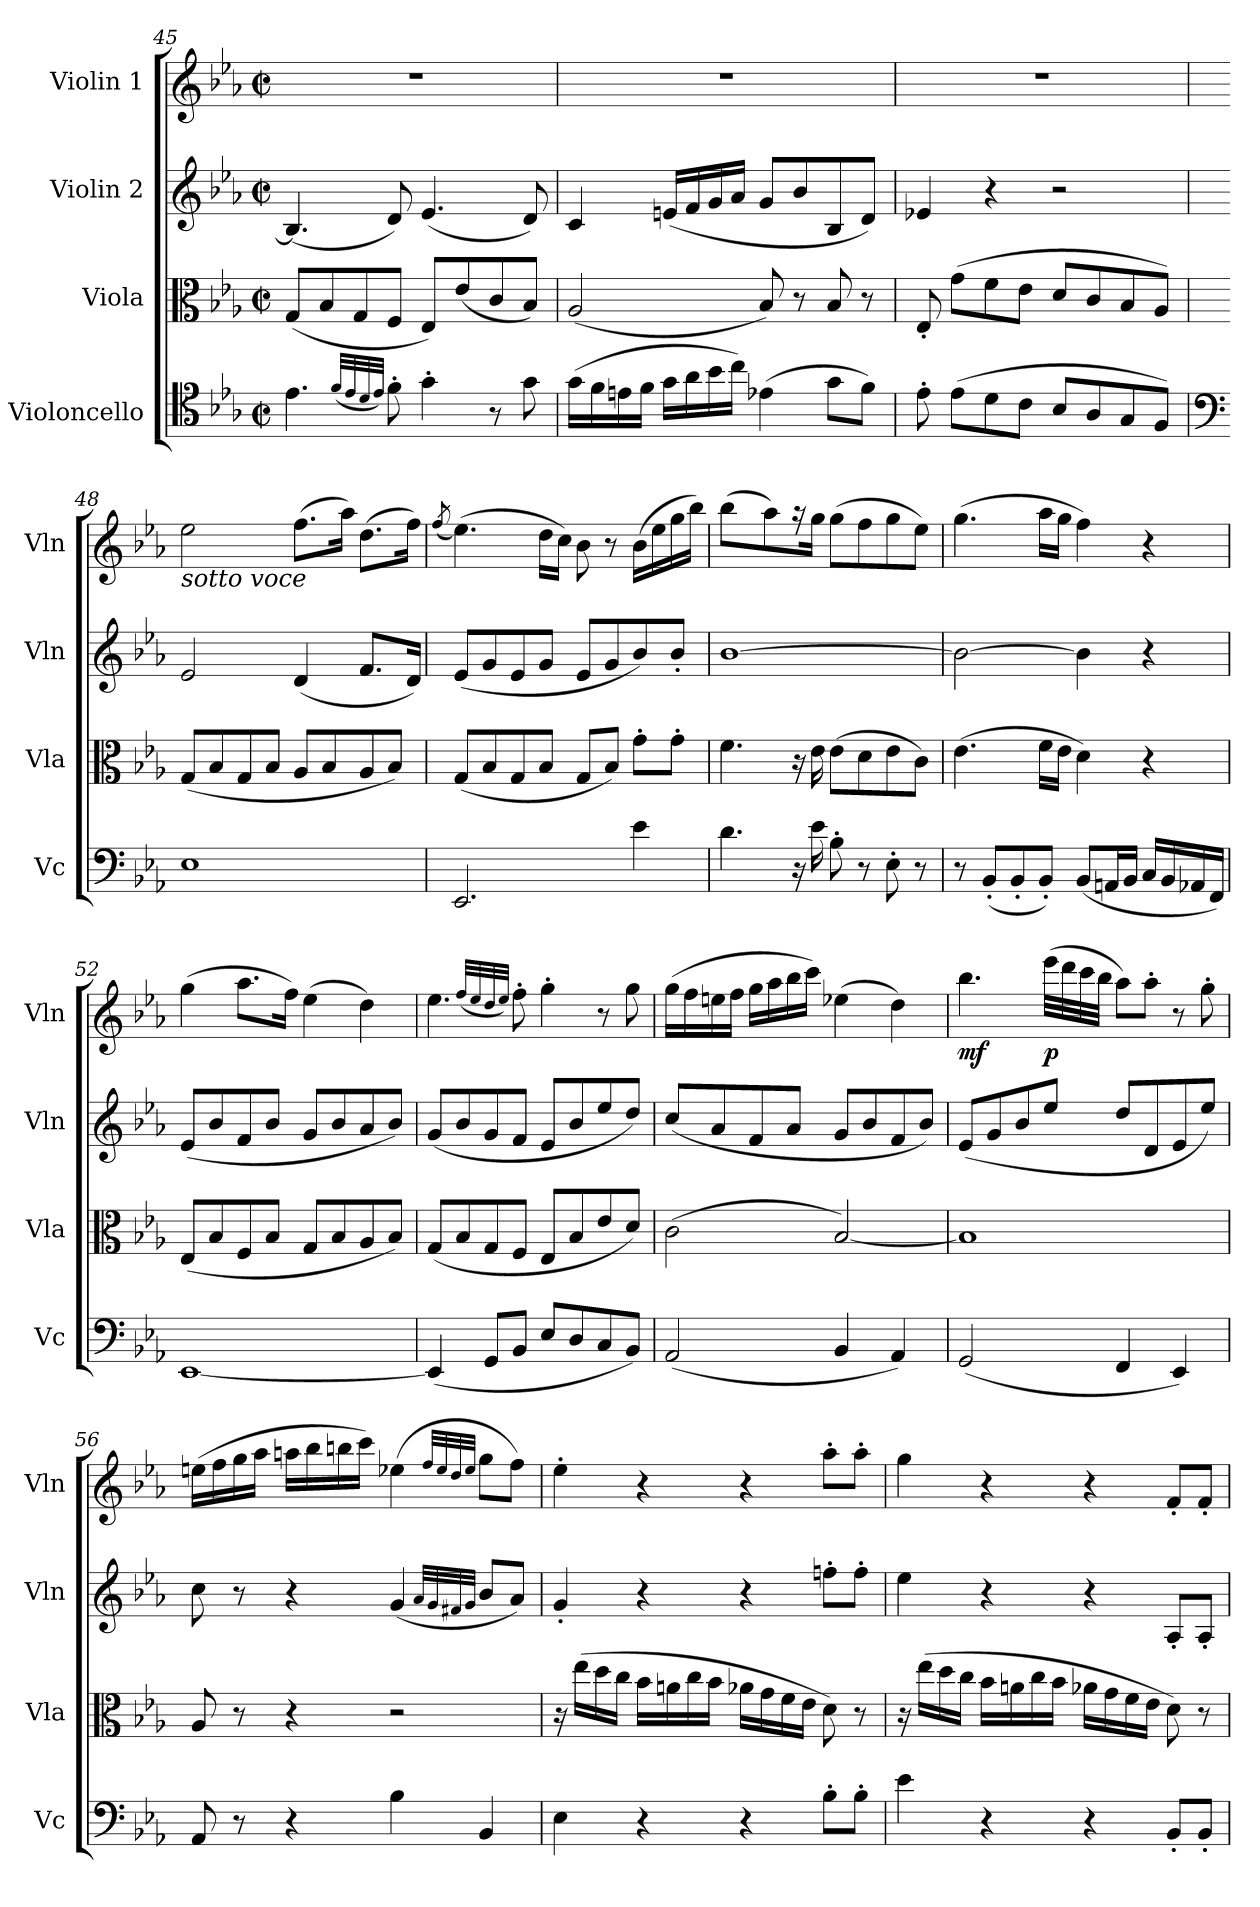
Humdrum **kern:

**kern	**dynam	**kern	**dynam	**kern	**dynam	**kern	**dynam
*part4	*part4	*part3	*part3	*part2	*part2	*part1	*part1
*staff4	*staff4	*staff3	*staff3	*staff2	*staff2	*staff1	*staff1
*I"Violoncello	*	*I"Viola	*	*I"Violin 2	*	*I"Violin 1	*
*I'Vc	*	*I'Vla	*	*I'Vln	*	*I'Vln	*
*clefC4	*	*clefC3	*	*clefG2	*	*clefG2	*
*k[b-e-a-]	*	*k[b-e-a-]	*	*k[b-e-a-]	*	*k[b-e-a-]	*
*M2/2	*	*M2/2	*	*M2/2	*	*M2/2	*
*met(c|)	*	*met(c|)	*	*met(c|)	*	*met(c|)	*
=45	=45	=45	=45	=45	=45	=45	=45
4.e-\	.	(8G/L	.	(4.B-/]	.	1r	.
.	.	8B-/	.	.	.	.	.
.	.	8G/	.	.	.	.	.
(32qf/LLL	.	.	.	.	.	.	.
32qe-/	.	.	.	.	.	.	.
32qd/	.	.	.	.	.	.	.
32qe-/JJJ)	.	.	.	.	.	.	.
8f'\	.	8F/J	.	8d/)	.	.	.
4g'\	.	8E-/L)	.	(4.e-/	.	.	.
.	.	(8e-/	.	.	.	.	.
8r	.	8c/	.	.	.	.	.
8g\	.	8B-/J)	.	8d/)	.	.	.
!!LO:LB:g=z
=46	=46	=46	=46	=46	=46	=46	=46
(16g\LL	.	(2A-/	.	4c/	.	1r	.
16f\	.	.	.	.	.	.	.
16en\	.	.	.	.	.	.	.
16f\JJ	.	.	.	.	.	.	.
16g\LL	.	.	.	(16en/LL	.	.	.
16a-\	.	.	.	16f/	.	.	.
16b-\	.	.	.	16g/	.	.	.
16cc\JJ)	.	.	.	16a-/JJ	.	.	.
(4e-X\	.	8B-/)	.	8g/L	.	.	.
.	.	8r	.	8b-/	.	.	.
8g\L	.	8B-/	.	8B-/	.	.	.
8f\J)	.	8r	.	8d/J)	.	.	.
=47	=47	=47	=47	=47	=47	=47	=47
8e-'\	.	8E-'/	.	4e-X/	.	1r	.
(8e-\L	.	(8g\L	.	.	.	.	.
8d\	.	8f\	.	4r	.	.	.
8c\J	.	8e-\J	.	.	.	.	.
8B-/L	.	8d/L	.	2r	.	.	.
8A-/	.	8c/	.	.	.	.	.
8G/	.	8B-/	.	.	.	.	.
8F/J)	.	8A-/J)	.	.	.	.	.
!!LO:PB:g=z
=48	=48	=48	=48	=48	=48	=48	=48
*clefF4	*	*	*	*	*	*	*
!	!	!	!	!	!	!LO:TX:b:i:t=sotto voce	!
1E-	.	(8G/L	.	2e-/	.	2ee-\	.
.	.	8B-/	.	.	.	.	.
.	.	8G/	.	.	.	.	.
.	.	8B-/J	.	.	.	.	.
.	.	8A-/L	.	(4d/	.	(8.ff\L	.
.	.	8B-/	.	.	.	.	.
.	.	.	.	.	.	16aa-\Jk)	.
.	.	8A-/	.	8.f/L	.	(8.dd\L	.
.	.	8B-/J)	.	.	.	.	.
.	.	.	.	16d/Jk)	.	16ff\Jk)	.
=49	=49	=49	=49	=49	=49	=49	=49
.	.	.	.	.	.	(8qff/	.
2.EE-/	.	(8G/L	.	(8e-/L	.	(4.ee-\)	.
.	.	8B-/	.	8g/	.	.	.
.	.	8G/	.	8e-/	.	.	.
.	.	8B-/J	.	8g/J	.	16dd\LL	.
.	.	.	.	.	.	16cc\JJ)	.
.	.	8G/L	.	8e-/L	.	8b-\	.
.	.	8B-/J)	.	8g/	.	8r	.
4e-\	.	8g'\L	.	8b-/)	.	(16b-\LL	.
.	.	.	.	.	.	16ee-\	.
.	.	8g'\J	.	8b-'/J	.	16gg\	.
.	.	.	.	.	.	16bb-\JJ)	.
=50	=50	=50	=50	=50	=50	=50	=50
4.d\	.	4.f\	.	[1b-	.	(4bb-\	.
.	.	.	.	.	.	8aa-\L)	.
16r	.	16r	.	.	.	16r	.
16e-\	.	16e-\	.	.	.	16gg\JJ	.
8B-'\	.	(8e-\L	.	.	.	(8gg\L	.
8r	.	8d\	.	.	.	8ff\	.
8E-'\	.	8e-\	.	.	.	8gg\	.
8r	.	8c\J)	.	.	.	8ee-\J)	.
=51	=51	=51	=51	=51	=51	=51	=51
8r	.	(4.e-\	.	2b-\_	.	(4.gg\	.
(8BB-'/L	.	.	.	.	.	.	.
8BB-'/	.	.	.	.	.	.	.
8BB-'/J)	.	16f\LL	.	.	.	16aa-\LL	.
.	.	16e-\JJ	.	.	.	16gg\JJ	.
(8BB-/L	.	4d\)	.	4b-\]	.	4ff\)	.
16AAn/L	.	.	.	.	.	.	.
16BB-/JJ	.	.	.	.	.	.	.
16C/LL	.	4r	.	4r	.	4r	.
16BB-/	.	.	.	.	.	.	.
16AA-X/	.	.	.	.	.	.	.
16FF/JJ)	.	.	.	.	.	.	.
!!LO:LB:g=z
=52	=52	=52	=52	=52	=52	=52	=52
!	!	!	!	!	!	!	!LO:DY:b
!	!	!	!	!	!	!	!LO:DY:n=1:b
[1EE-	.	(8E-/L	.	(8e-/L	.	(4gg\	other-dynamics other-dynamics
.	.	8B-/	.	8b-/	.	.	.
.	.	8F/	.	8f/	.	8.aa-\L	.
.	.	8B-/J	.	8b-/J	.	.	.
.	.	.	.	.	.	16ff\Jk)	.
.	.	8G/L	.	8g/L	.	(4ee-\	.
.	.	8B-/	.	8b-/	.	.	.
.	.	8A-/	.	8a-/	.	4dd\)	.
.	.	8B-/J)	.	8b-/J)	.	.	.
=53	=53	=53	=53	=53	=53	=53	=53
(4EE-/]	.	(8G/L	.	(8g/L	.	4.ee-\	.
.	.	8B-/	.	8b-/	.	.	.
8GG/L	.	8G/	.	8g/	.	.	.
.	.	.	.	.	.	(32qff/LLL	.
.	.	.	.	.	.	32qee-/	.
.	.	.	.	.	.	32qdd/	.
.	.	.	.	.	.	32qee-/JJJ)	.
8BB-/J	.	8F/J	.	8f/J	.	8ff'\	.
8E-/L	.	8E-/L	.	8e-/L	.	4gg'\	.
8D/	.	8B-/	.	8b-/	.	.	.
8C/	.	8e-/	.	8ee-/	.	8r	.
8BB-/J)	.	8d/J)	.	8dd/J)	.	8gg\	.
!!LO:LB:g=z
=54	=54	=54	=54	=54	=54	=54	=54
(2AA-/	.	(2c\	.	(8cc/L	.	(16gg\LL	.
.	.	.	.	.	.	16ff\	.
.	.	.	.	8a-/	.	16een\	.
.	.	.	.	.	.	16ff\JJ	.
.	.	.	.	8f/	.	16gg\LL	.
.	.	.	.	.	.	16aa-\	.
.	.	.	.	8a-/J	.	16bb-\	.
.	.	.	.	.	.	16ccc\JJ)	.
4BB-/	.	[2B-/)	.	8g/L	.	(4ee-X\	.
.	.	.	.	8b-/	.	.	.
4AA-/)	.	.	.	8f/	.	4dd\)	.
.	.	.	.	8b-/J)	.	.	.
=55	=55	=55	=55	=55	=55	=55	=55
!	!LO:DY:b	!	!	!	!	!	!
!	!LO:DY:n=1:b	!	!LO:DY:b	!	!	!	!
!	!	!	!LO:DY:n=1:b	!	!LO:DY:b	!	!
!	!	!	!	!	!LO:DY:n=1:b	!	!LO:DY:b
(2GG/	other-dynamics other-dynamics	1B-]	other-dynamics other-dynamics	(8e-/L	other-dynamics other-dynamics	4.bb-\	mf
.	.	.	.	8g/	.	.	.
.	.	.	.	8b-/	.	.	.
!	!	!	!	!	!	!	!LO:DY:b
.	.	.	.	8ee-/J	.	(32eee-\LLL	p
.	.	.	.	.	.	32ddd\	.
.	.	.	.	.	.	32ccc\	.
.	.	.	.	.	.	32bb-\JJJ	.
4FF/	.	.	.	8dd/L	.	8aa-\L)	.
.	.	.	.	8d/	.	8aa-'\J	.
4EE-/)	.	.	.	8e-/	.	8r	.
.	.	.	.	8ee-/J)	.	8gg'\	.
=56	=56	=56	=56	=56	=56	=56	=56
8AA-/	.	8A-/	.	8cc\	.	(16een\LL	.
.	.	.	.	.	.	16ff\	.
8r	.	8r	.	8r	.	16gg\	.
.	.	.	.	.	.	16aa-\JJ	.
4r	.	4r	.	4r	.	16aan\LL	.
.	.	.	.	.	.	16bb-\	.
.	.	.	.	.	.	16bbn\	.
.	.	.	.	.	.	16ccc\JJ)	.
4B-\	.	2r	.	(4g/	.	(4ee-X\	.
.	.	.	.	32qa-/LLL	.	32qff/LLL	.
.	.	.	.	32qg/	.	32qee-/	.
.	.	.	.	32qf#X/	.	32qdd/	.
.	.	.	.	32qg/JJJ	.	32qee-/JJJ	.
4BB-/	.	.	.	8b-/L	.	8gg\L	.
.	.	.	.	8a-/J)	.	8ff\J)	.
!!LO:LB:g=z
=57	=57	=57	=57	=57	=57	=57	=57
4E-\	.	16r	.	4g'/	.	4ee-'\	.
.	.	(16ee-\LL	.	.	.	.	.
.	.	16dd\	.	.	.	.	.
.	.	16cc\JJ	.	.	.	.	.
4r	.	16b-\LL	.	4r	.	4r	.
.	.	16an\	.	.	.	.	.
.	.	16cc\	.	.	.	.	.
.	.	16b-\JJ	.	.	.	.	.
4r	.	16a-X\LL	.	4r	.	4r	.
.	.	16g\	.	.	.	.	.
.	.	16f\	.	.	.	.	.
.	.	16e-\JJ	.	.	.	.	.
8B-'\L	.	8d\)	.	8ffn'\L	.	8aa-'\L	.
8B-'\J	.	8r	.	8ff'\J	.	8aa-'\J	.
=58	=58	=58	=58	=58	=58	=58	=58
4e-\	.	16r	.	4ee-\	.	4gg\	.
.	.	(16ee-\LL	.	.	.	.	.
.	.	16dd\	.	.	.	.	.
.	.	16cc\JJ	.	.	.	.	.
4r	.	16b-\LL	.	4r	.	4r	.
.	.	16an\	.	.	.	.	.
.	.	16cc\	.	.	.	.	.
.	.	16b-\JJ	.	.	.	.	.
4r	.	16a-X\LL	.	4r	.	4r	.
.	.	16g\	.	.	.	.	.
.	.	16f\	.	.	.	.	.
.	.	16e-\JJ	.	.	.	.	.
8BB-'/L	.	8d\)	.	8A-'/L	.	8f'/L	.
8BB-'/J	.	8r	.	8A-'/J	.	8f'/J	.
=	=	=	=	=	=	=	=
*-	*-	*-	*-	*-	*-	*-	*-
